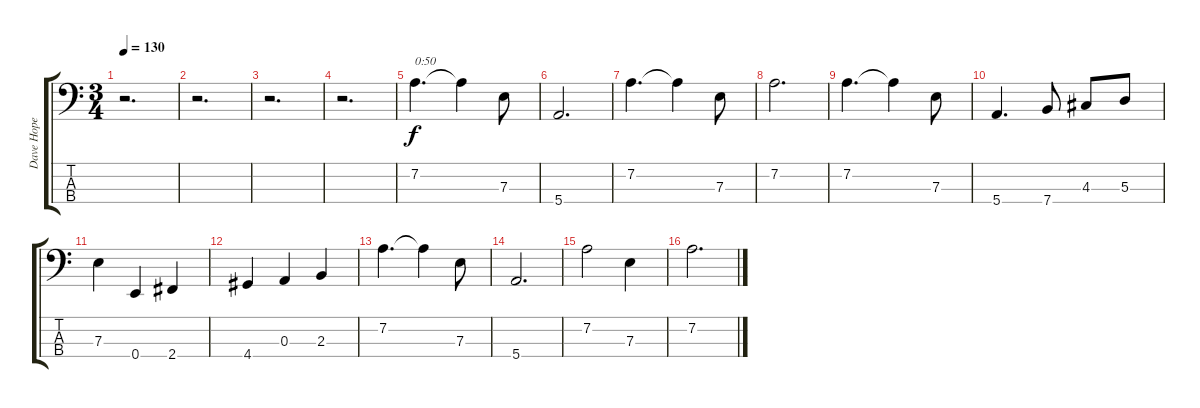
\track ("Dave Hope (Bass)" "Dave Hope ") {instrument electricbasspick}
\staff {score tabs}
\tuning (G2 D2 A1 E1) {hide}
\ts (3 4)
\tempo 130
\clef f4
\ks c
r.2{d dy f} |
r.2{d} |
r.2{d} |
r.2{d} |
7.2.4{d txt "0:50"} 7.2{t}.4 7.3.8 |
5.4.2{d} |
7.2.4{d} 7.2{t}.4 7.3.8 |
7.2.2{d} |
7.2.4{d} 7.2{t}.4 7.3.8 |
5.4.4{d} 7.4.8 4.3.8 5.3.8 |
7.3.4 0.4.4 2.4.4 |
4.4.4 0.3.4 2.3.4 |
7.2.4{d} 7.2{t}.4 7.3.8 |
5.4.2{d} |
7.2.2 7.3.4 |
7.2.2{d}
